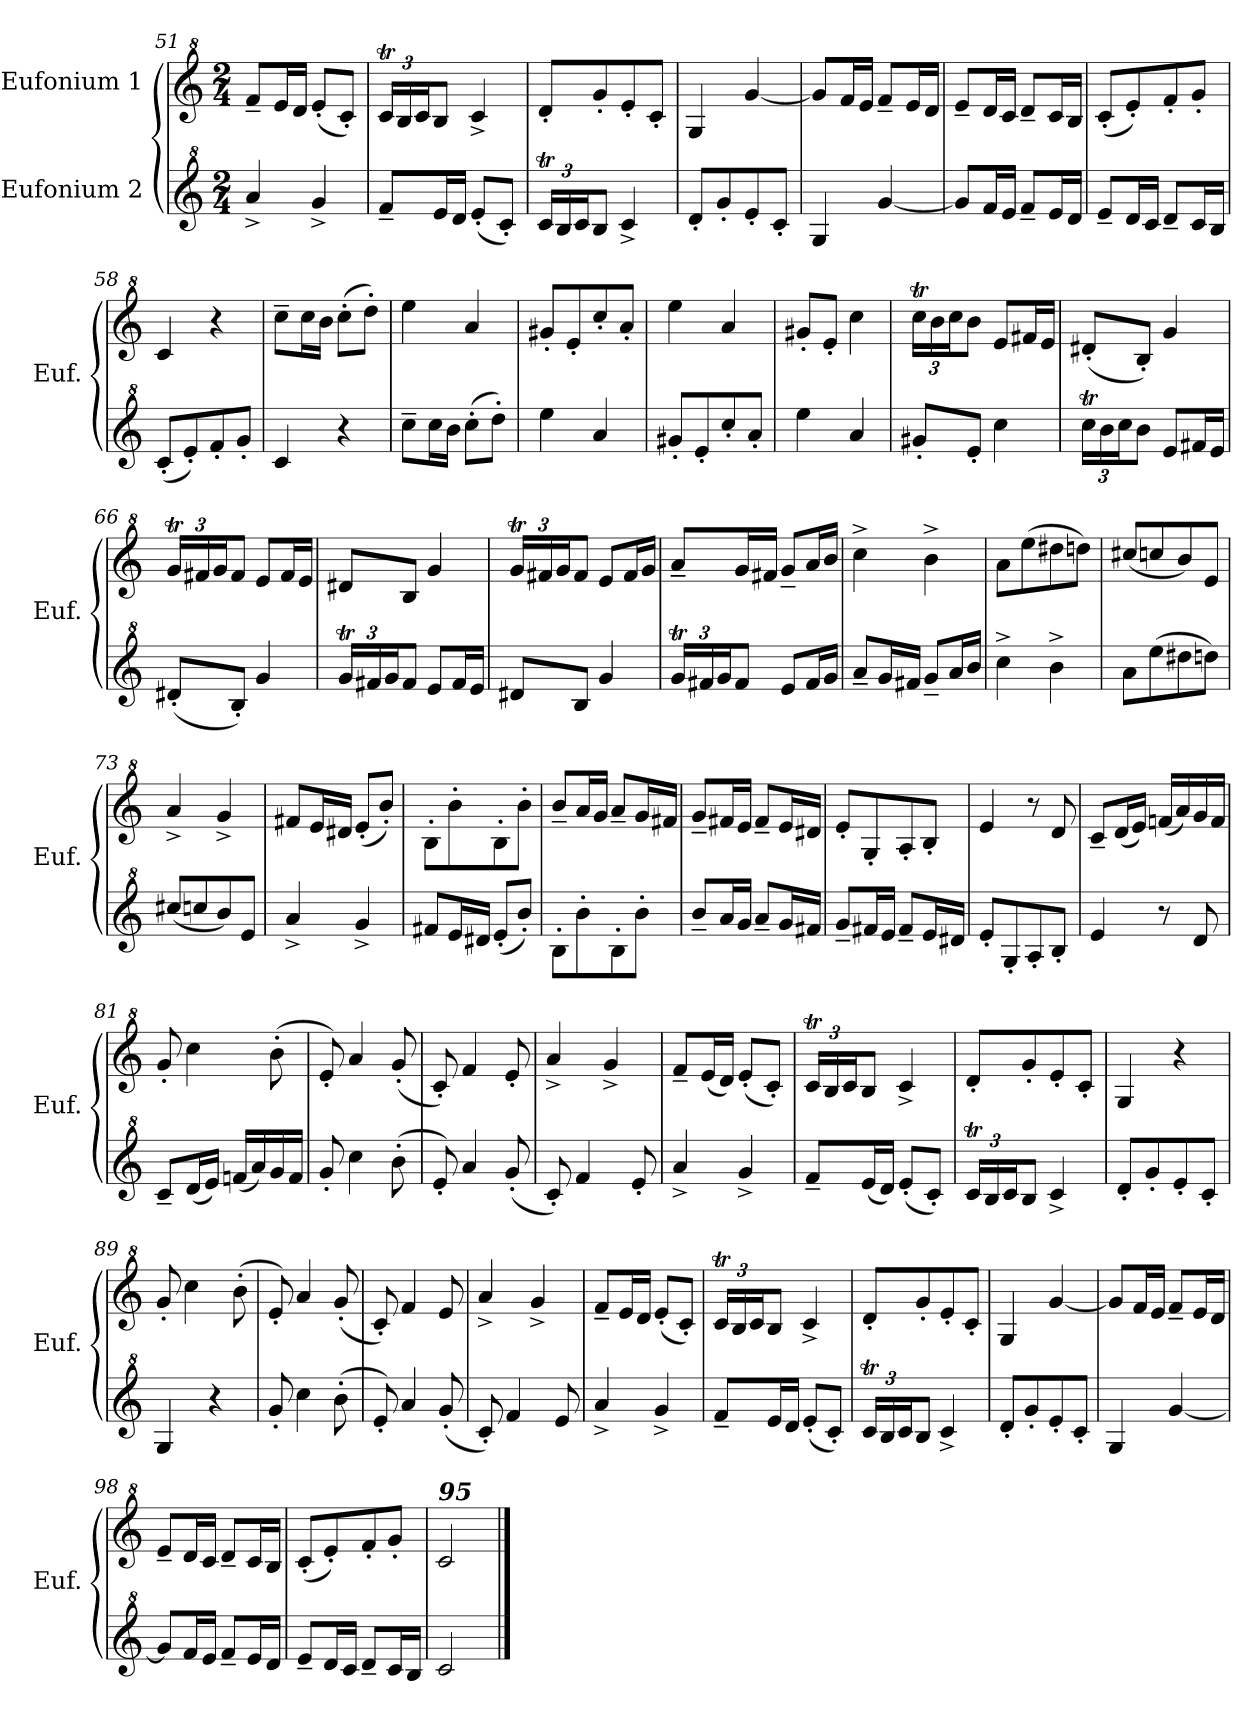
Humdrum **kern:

**kern	**kern
*part2	*part1
*staff2	*staff1
*I"Eufonium 2	*I"Eufonium 1
*I'Euf.	*I'Euf.
!!LO:PB:g=z
*clefG^2	*clefG^2
*k[]	*k[]
*M2/4	*M2/4
=51	=51
4aa^/	8ff~/L
.	16ee/L
.	16dd/JJ
4gg^/	(8ee'/L
.	8cc'/J)
=52	=52
*	*Xbrackettup
8ff~/L	24ccT/LL
.	24b/
.	24cc/J
16ee/L	8b/J
16dd/JJ	.
(8ee'/L	4cc^/
8cc'/J)	.
=53	=53
*Xbrackettup	*
24ccT/LL	8dd'/L
24b/	.
24cc/J	.
8b/J	8gg'/
4cc^/	8ee'/
.	8cc'/J
=54	=54
8dd'/L	4g/
8gg'/	.
8ee'/	[4gg/
8cc'/J	.
=55	=55
4g/	8gg/L]
.	16ff/L
.	16ee/JJ
[4gg/	8ff~/L
.	16ee/L
.	16dd/JJ
=56	=56
8gg/L]	8ee~/L
16ff/L	16dd/L
16ee/JJ	16cc/JJ
8ff~/L	8dd~/L
16ee/L	16cc/L
16dd/JJ	16b/JJ
!!LO:LB:g=z
=57	=57
8ee~/L	(8cc'/L
16dd/L	8ee'/)
16cc/JJ	.
8dd~/L	8ff'/
16cc/L	8gg'/J
16b/JJ	.
=58	=58
(8cc'/L	4cc/
8ee'/)	.
8ff'/	4r
8gg'/J	.
=59	=59
4cc/	8ccc~\L
.	16ccc\L
.	16bb\JJ
4r	(8ccc'\L
.	8ddd'\J)
=60	=60
8ccc~\L	4eee\
16ccc\L	.
16bb\JJ	.
(8ccc'\L	4aa/
8ddd'\J)	.
=61	=61
4eee\	8gg#X'/L
.	8ee'/
4aa/	8ccc'/
.	8aa'/J
=62	=62
8gg#X'/L	4eee\
8ee'/	.
8ccc'/	4aa/
8aa'/J	.
!!LO:LB:g=z
=63	=63
4eee\	8gg#X'/L
.	8ee'/J
4aa/	4ccc\
=64	=64
8gg#X'/L	24cccT\LL
.	24bb\
.	24ccc\J
8ee'/J	8bb\J
4ccc\	8ee/L
.	16ff#X/L
.	16ee/JJ
=65	=65
24cccT\LL	(8dd#X'/L
24bb\	.
24ccc\J	.
8bb\J	8b'/J)
8ee/L	4gg/
16ff#X/L	.
16ee/JJ	.
=66	=66
(8dd#X'/L	24ggT/LL
.	24ff#X/
.	24gg/J
8b'/J)	8ff#/J
4gg/	8ee/L
.	16ff#/L
.	16ee/JJ
=67	=67
24ggT/LL	8dd#X/L
24ff#X/	.
24gg/J	.
8ff#/J	8b/J
8ee/L	4gg/
16ff#/L	.
16ee/JJ	.
!!LO:LB:g=z
=68	=68
8dd#X/L	24ggT/LL
.	24ff#X/
.	24gg/J
8b/J	8ff#/J
4gg/	8ee/L
.	16ff#/L
.	16gg/JJ
=69	=69
24ggT/LL	8aa~/L
24ff#X/	.
24gg/J	.
8ff#/J	16gg/L
.	16ff#X/JJ
8ee/L	8gg~/L
16ff#/L	16aa/L
16gg/JJ	16bb/JJ
=70	=70
8aa~/L	4ccc^\
16gg/L	.
16ff#X/JJ	.
8gg~/L	4bb^\
16aa/L	.
16bb/JJ	.
=71	=71
4ccc^\	8aa\L
.	(8eee\
4bb^\	8ddd#X\
.	8dddn\J)
=72	=72
8aa\L	(8ccc#X/L
(8eee\	8cccn/
8ddd#X\	8bb/)
8dddn\J)	8ee/J
!!LO:PB:g=z
=73	=73
(8ccc#X/L	4aa^/
8cccn/	.
8bb/)	4gg^/
8ee/J	.
=74	=74
4aa^/	8ff#X/L
.	16ee/L
.	16dd#X/JJ
4gg^/	(8ee'/L
.	8bb'/J)
=75	=75
8ff#X/L	8b'\L
16ee/L	8bb'\
16dd#X/JJ	.
(8ee'/L	8b'\
8bb'/J)	8bb'\J
=76	=76
8b'\L	8bb~/L
8bb'\	16aa/L
.	16gg/JJ
8b'\	8aa~/L
8bb'\J	16gg/L
.	16ff#X/JJ
=77	=77
8bb~/L	8gg~/L
16aa/L	16ff#X/L
16gg/JJ	16ee/JJ
8aa~/L	8ff#~/L
16gg/L	16ee/L
16ff#X/JJ	16dd#X/JJ
=78	=78
8gg~/L	8ee'/L
16ff#X/L	8g'/
16ee/JJ	.
8ff#~/L	8a'/
16ee/L	8b'/J
16dd#X/JJ	.
!!LO:LB:g=z
=79	=79
8ee'/L	4ee/
8g'/	.
8a'/	8r
8b'/J	8dd/
=80	=80
4ee/	8cc~/L
.	(16dd/L
.	16ee/JJ)
8r	(16ffn/LL
.	16aa/)
8dd/	16gg/
.	16ff/JJ
=81	=81
8cc~/L	8gg'/
(16dd/L	4ccc\
16ee/JJ)	.
(16ffn/LL	.
16aa/)	.
16gg/	(8bb'\
16ff/JJ	.
=82	=82
8gg'/	8ee'/)
4ccc\	4aa/
(8bb'\	(8gg'/
=83	=83
8ee'/)	8cc'/)
4aa/	4ff/
(8gg'/	8ee'/
=84	=84
8cc'/)	4aa^/
4ff/	.
.	4gg^/
8ee'/	.
=85	=85
4aa^/	8ff~/L
.	(16ee/L
.	16dd/JJ)
4gg^/	(8ee'/L
.	8cc'/J)
!!LO:LB:g=z
=86	=86
8ff~/L	24ccT/LL
.	24b/
.	24cc/J
(16ee/L	8b/J
16dd/JJ)	.
(8ee'/L	4cc^/
8cc'/J)	.
=87	=87
24ccT/LL	8dd'/L
24b/	.
24cc/J	.
8b/J	8gg'/
4cc^/	8ee'/
.	8cc'/J
=88	=88
8dd'/L	4g/
8gg'/	.
8ee'/	4r
8cc'/J	.
=89	=89
4g/	8gg'/
.	4ccc\
4r	.
.	(8bb'\
=90	=90
8gg'/	8ee'/)
4ccc\	4aa/
(8bb'\	(8gg'/
=91	=91
8ee'/)	8cc'/)
4aa/	4ff/
(8gg'/	8ee/
=92	=92
8cc'/)	4aa^/
4ff/	.
.	4gg^/
8ee/	.
!!LO:LB:g=z
=93	=93
4aa^/	8ff~/L
.	16ee/L
.	16dd/JJ
4gg^/	(8ee'/L
.	8cc'/J)
!!LO:PB:g=z
=94	=94
8ff~/L	24ccT/LL
.	24b/
.	24cc/J
16ee/L	8b/J
16dd/JJ	.
(8ee'/L	4cc^/
8cc'/J)	.
=95	=95
24ccT/LL	8dd'/L
24b/	.
24cc/J	.
8b/J	8gg'/
4cc^/	8ee'/
.	8cc'/J
=96	=96
8dd'/L	4g/
8gg'/	.
8ee'/	[4gg/
8cc'/J	.
=97	=97
4g/	8gg/L]
.	16ff/L
.	16ee/JJ
[4gg/	8ff~/L
.	16ee/L
.	16dd/JJ
=98	=98
8gg/L]	8ee~/L
16ff/L	16dd/L
16ee/JJ	16cc/JJ
8ff~/L	8dd~/L
16ee/L	16cc/L
16dd/JJ	16b/JJ
=99	=99
8ee~/L	(8cc'/L
16dd/L	8ee'/)
16cc/JJ	.
8dd~/L	8ff'/
16cc/L	8gg'/J
16b/JJ	.
=100	=100
!	!LO:TX:a:Bi:t=95
2cc/	2cc/
==	==
*-	*-
